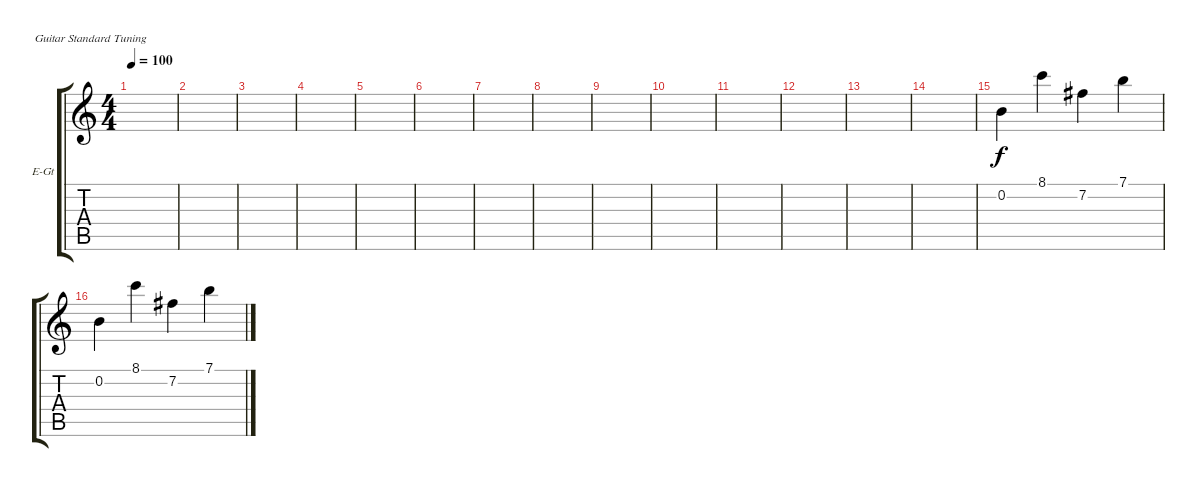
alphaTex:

\defaultSystemsLayout 4
\bracketExtendMode groupsimilarinstruments
\firstSystemTrackNameOrientation horizontal
\otherSystemsTrackNameOrientation horizontal
\track ("Electric Guitar" "E-Gt") {instrument distortionguitar}
\staff {score tabs}
\tuning (E4 B3 G3 D3 A2 E2)
\ts (4 4)
\tempo 100
\clef g2
\scale
0.487395
\ks c
|
\scale
0.256303 |
\scale
0.256303 |
\scale
0.333333 |
\scale
0.333333 |
|
|
|
|
\scale
0.333333 |
\scale
0.333333 |
\scale
0.333333 |
\scale
0.333333 |
|
0.2.4 8.1.4 7.2.4 7.1.4 |
0.2.4 8.1.4 7.2.4 7.1.4
